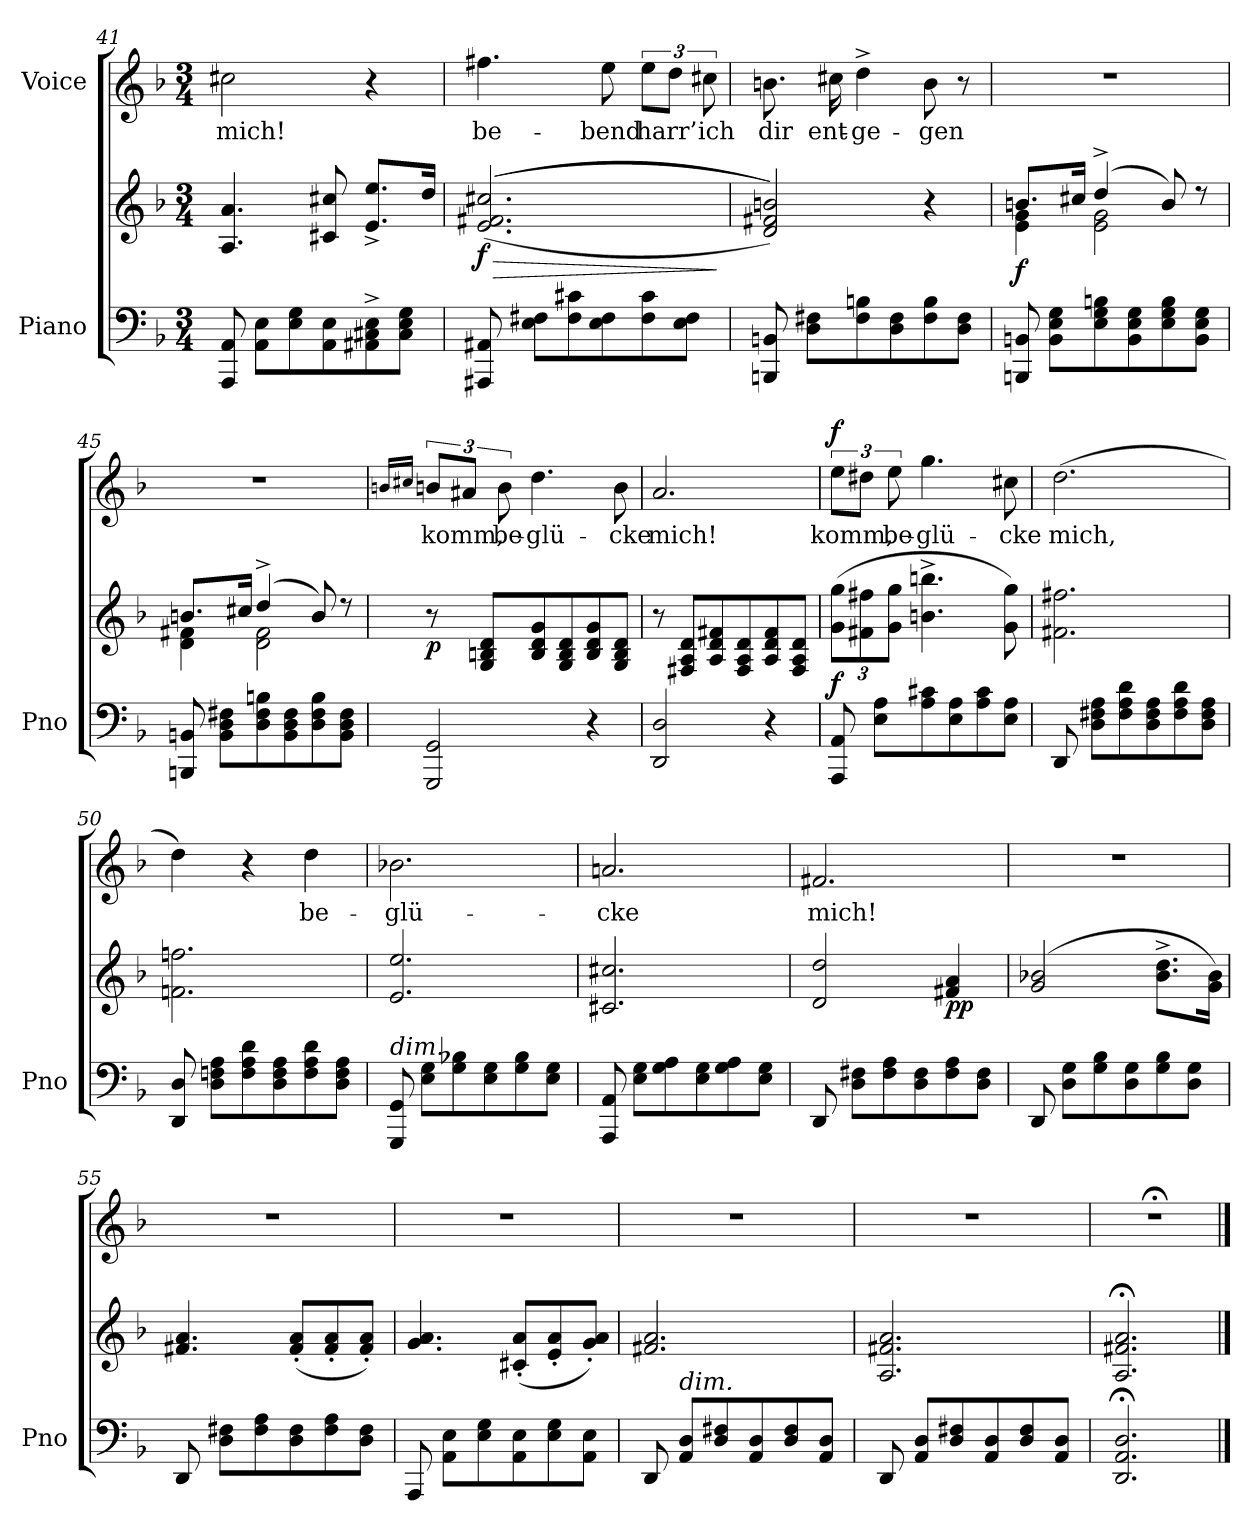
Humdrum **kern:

**kern	**kern	**dynam	**kern	**text	**dynam
*part2	*part2	*part2	*part1	*part1	*part1
*staff3	*staff2	*staff2/3	*staff1	*staff1	*staff1
*I"Piano	*	*	*I"Voice	*	*
*I'Pno	*	*	*	*	*
*clefF4	*clefG2	*	*clefG2	*	*
*k[b-]	*k[b-]	*	*k[b-]	*	*
*M3/4	*M3/4	*	*M3/4	*	*
=41	=41	=41	=41	=41	=41
8AAA/ 8AA/	4.A/ 4.a/	.	2cc#X\	mich!	.
8AA\ 8E\L	.	.	.	.	.
8E\ 8G\	.	.	.	.	.
8AA\ 8E\	8c#X/ 8cc#X/	.	.	.	.
8AA#X\^ 8C#X\^ 8E\^	8.e/^< 8.ee/^<L	.	4r	.	.
8C#\ 8E\ 8G\J	.	.	.	.	.
.	16dd/Jk	.	.	.	.
=42	=42	=42	=42	=42	=42
!	!	!LO:HP:b	!	!	!
!	!	!LO:DY:n=1:b	!	!	!
8AAA#X/ 8AA#X/	(>((2.e/ 2.f#X/ 2.cc#X/	> f	4.ff#X\	be-	.
8E\ 8F#X\L	.	.	.	.	.
8F#\ 8c#X\	.	.	.	.	.
8E\ 8F#\	.	.	8ee\	-bend	.
8F#\ 8c#\	.	.	12ee\L	harr’	.
.	.	.	12dd\J	.	.
8E\ 8F#\J	.	.	.	.	.
.	.	.	12cc#X\	ich	.
.	.	]	.	.	.
=43	=43	=43	=43	=43	=43
8BBBn/ 8BBn/	2d/ 2f#X/ 2bn/)))	.	8.bn\	dir	.
8D\ 8F#X\L	.	.	.	.	.
.	.	.	16cc#X\	ent-	.
8F#\ 8Bn\	.	.	4dd^\	-ge-	.
8D\ 8F#\	.	.	.	.	.
8F#\ 8B\	4r	.	8b\	-gen	.
8D\ 8F#\J	.	.	8r	.	.
=44	=44	=44	=44	=44	=44
*	*^	*	*	*	*
!	!	!	!LO:DY:b	!	!	!
8BBBn/ 8BBn/	8.bn/L	4e\ 4g\	f	2.r	.	.
8BB\ 8E\ 8G\L	.	.	.	.	.	.
.	16cc#X/Jk	.	.	.	.	.
8E\ 8G\ 8Bn\	(4dd^/	2e\ 2g\	.	.	.	.
8BB\ 8E\ 8G\	.	.	.	.	.	.
8E\ 8G\ 8B\	8b/)	.	.	.	.	.
8BB\ 8E\ 8G\J	8r	.	.	.	.	.
=45	=45	=45	=45	=45	=45	=45
8BBBn/ 8BBn/	8.bn/L	4d\ 4f#X\	.	2.r	.	.
8BB\ 8D\ 8F#X\L	.	.	.	.	.	.
.	16cc#X/Jk	.	.	.	.	.
8D\ 8F#\ 8Bn\	(4dd^/	2d\ 2f#\	.	.	.	.
8BB\ 8D\ 8F#\	.	.	.	.	.	.
8D\ 8F#\ 8B\	8b/)	.	.	.	.	.
8BB\ 8D\ 8F#\J	8r	.	.	.	.	.
*	*v	*v	*	*	*	*
=46	=46	=46	=46	=46	=46
.	.	.	16qbn/LL	.	.
.	.	.	16qcc#X/JJ	.	.
!	!	!LO:DY:b	!	!	!
2GGG/ 2GG/	8r	p	12bn/L	komm,	.
.	.	.	12a#X/J	.	.
.	8G/ 8Bn/ 8d/L	.	.	.	.
.	.	.	12b\	be-	.
.	8B/ 8d/ 8g/	.	4.dd\	-glü-	.
.	8G/ 8B/ 8d/	.	.	.	.
4r	8B/ 8d/ 8g/	.	.	.	.
.	8G/ 8B/ 8d/J	.	8b\	-cke	.
=47	=47	=47	=47	=47	=47
2DD/ 2D/	8r	.	2.a/	-mich!	.
.	8F#X/ 8A/ 8d/L	.	.	.	.
.	8A/ 8d/ 8f#X/	.	.	.	.
.	8F#/ 8A/ 8d/	.	.	.	.
4r	8A/ 8d/ 8f#/	.	.	.	.
.	8F#/ 8A/ 8d/J	.	.	.	.
=48	=48	=48	=48	=48	=48
*	*Xbrackettup	*	*	*	*
!	!	!LO:DY:a=2	!	!	!LO:DY:a
8AAA/ 8AA/	(12g\ 12gg\L	f	12ee\L	komm,	f
.	12f#X\ 12ff#X\	.	12dd#X\J	.	.
8E\ 8A\L	.	.	.	.	.
.	12g\ 12gg\J	.	12ee\	be-	.
8A\ 8c#X\	4.bn\^ 4.bbn\^	.	4.gg\	-glü-	.
8E\ 8A\	.	.	.	.	.
8A\ 8c#\	.	.	.	.	.
8E\ 8A\J	8g\ 8gg\)	.	8cc#X\	-cke	.
=49	=49	=49	=49	=49	=49
8DD/	2.f#X\ 2.ff#X\	.	(2.dd\	mich,	.
8D\ 8F#X\ 8A\L	.	.	.	.	.
8F#\ 8A\ 8d\	.	.	.	.	.
8D\ 8F#\ 8A\	.	.	.	.	.
8F#\ 8A\ 8d\	.	.	.	.	.
8D\ 8F#\ 8A\J	.	.	.	.	.
=50	=50	=50	=50	=50	=50
8DD/ 8D/	2.fn\ 2.ffn\	.	4dd\)	.	.
8D\ 8Fn\ 8A\L	.	.	.	.	.
8F\ 8A\ 8d\	.	.	4r	.	.
8D\ 8F\ 8A\	.	.	.	.	.
8F\ 8A\ 8d\	.	.	4dd\	be-	.
8D\ 8F\ 8A\J	.	.	.	.	.
=51	=51	=51	=51	=51	=51
!LO:TX:a:i:t=dim.	!	!	!	!	!
8GGG/ 8GG/	2.e/ 2.ee/	.	2.b-X\	-glü-	.
8E\ 8G\L	.	.	.	.	.
8G\ 8B-X\	.	.	.	.	.
8E\ 8G\	.	.	.	.	.
8G\ 8B-\	.	.	.	.	.
8E\ 8G\J	.	.	.	.	.
=52	=52	=52	=52	=52	=52
8AAA/ 8AA/	2.c#X/ 2.cc#X/	.	2.an/	-cke	.
8E\ 8G\L	.	.	.	.	.
8G\ 8A\	.	.	.	.	.
8E\ 8G\	.	.	.	.	.
8G\ 8A\	.	.	.	.	.
8E\ 8G\J	.	.	.	.	.
=53	=53	=53	=53	=53	=53
8DD/	2d/ 2dd/	.	2.f#X/	-mich!	.
8D\ 8F#X\L	.	.	.	.	.
8F#\ 8A\	.	.	.	.	.
8D\ 8F#\	.	.	.	.	.
!	!	!LO:DY:b	!	!	!
8F#\ 8A\	4f#X/ 4a/	pp	.	.	.
8D\ 8F#\J	.	.	.	.	.
=54	=54	=54	=54	=54	=54
8DD/	(2g/ 2b-X/	.	2.r	.	.
8D\ 8G\L	.	.	.	.	.
8G\ 8B-\	.	.	.	.	.
8D\ 8G\	.	.	.	.	.
8G\ 8B-\	8.b-\^ 8.dd\^L	.	.	.	.
8D\ 8G\J	.	.	.	.	.
.	16g\ 16b-\Jk)	.	.	.	.
=55	=55	=55	=55	=55	=55
8DD/	4.f#X/ 4.a/	.	2.r	.	.
8D\ 8F#X\L	.	.	.	.	.
8F#\ 8A\	.	.	.	.	.
8D\ 8F#\	(8f#/' 8a/'L	.	.	.	.
8F#\ 8A\	8f#/' 8a/'	.	.	.	.
8D\ 8F#\J	8f#/' 8a/'J)	.	.	.	.
=56	=56	=56	=56	=56	=56
8AAA/	4.g/ 4.a/	.	2.r	.	.
8AA\ 8E\L	.	.	.	.	.
8E\ 8G\	.	.	.	.	.
8AA\ 8E\	(8c#X/' 8a/'L	.	.	.	.
8E\ 8G\	8e/' 8a/'	.	.	.	.
8AA\ 8E\J	8g/' 8a/'J)	.	.	.	.
=57	=57	=57	=57	=57	=57
8DD/	2.f#X/ 2.a/	.	2.r	.	.
!LO:TX:a:i:t=dim.	!	!	!	!	!
8AA/ 8D/L	.	.	.	.	.
8D/ 8F#X/	.	.	.	.	.
8AA/ 8D/	.	.	.	.	.
8D/ 8F#/	.	.	.	.	.
8AA/ 8D/J	.	.	.	.	.
=58	=58	=58	=58	=58	=58
8DD/	2.A/ 2.f#X/ 2.a/	.	2.r	.	.
8AA/ 8D/L	.	.	.	.	.
8D/ 8F#X/	.	.	.	.	.
8AA/ 8D/	.	.	.	.	.
8D/ 8F#/	.	.	.	.	.
8AA/ 8D/J	.	.	.	.	.
=59	=59	=59	=59	=59	=59
2.DD/; 2.AA/; 2.D/;	2.A/;< 2.f#X/;< 2.a/;<	.	2.r;<	.	.
==	==	==	==	==	==
*-	*-	*-	*-	*-	*-
